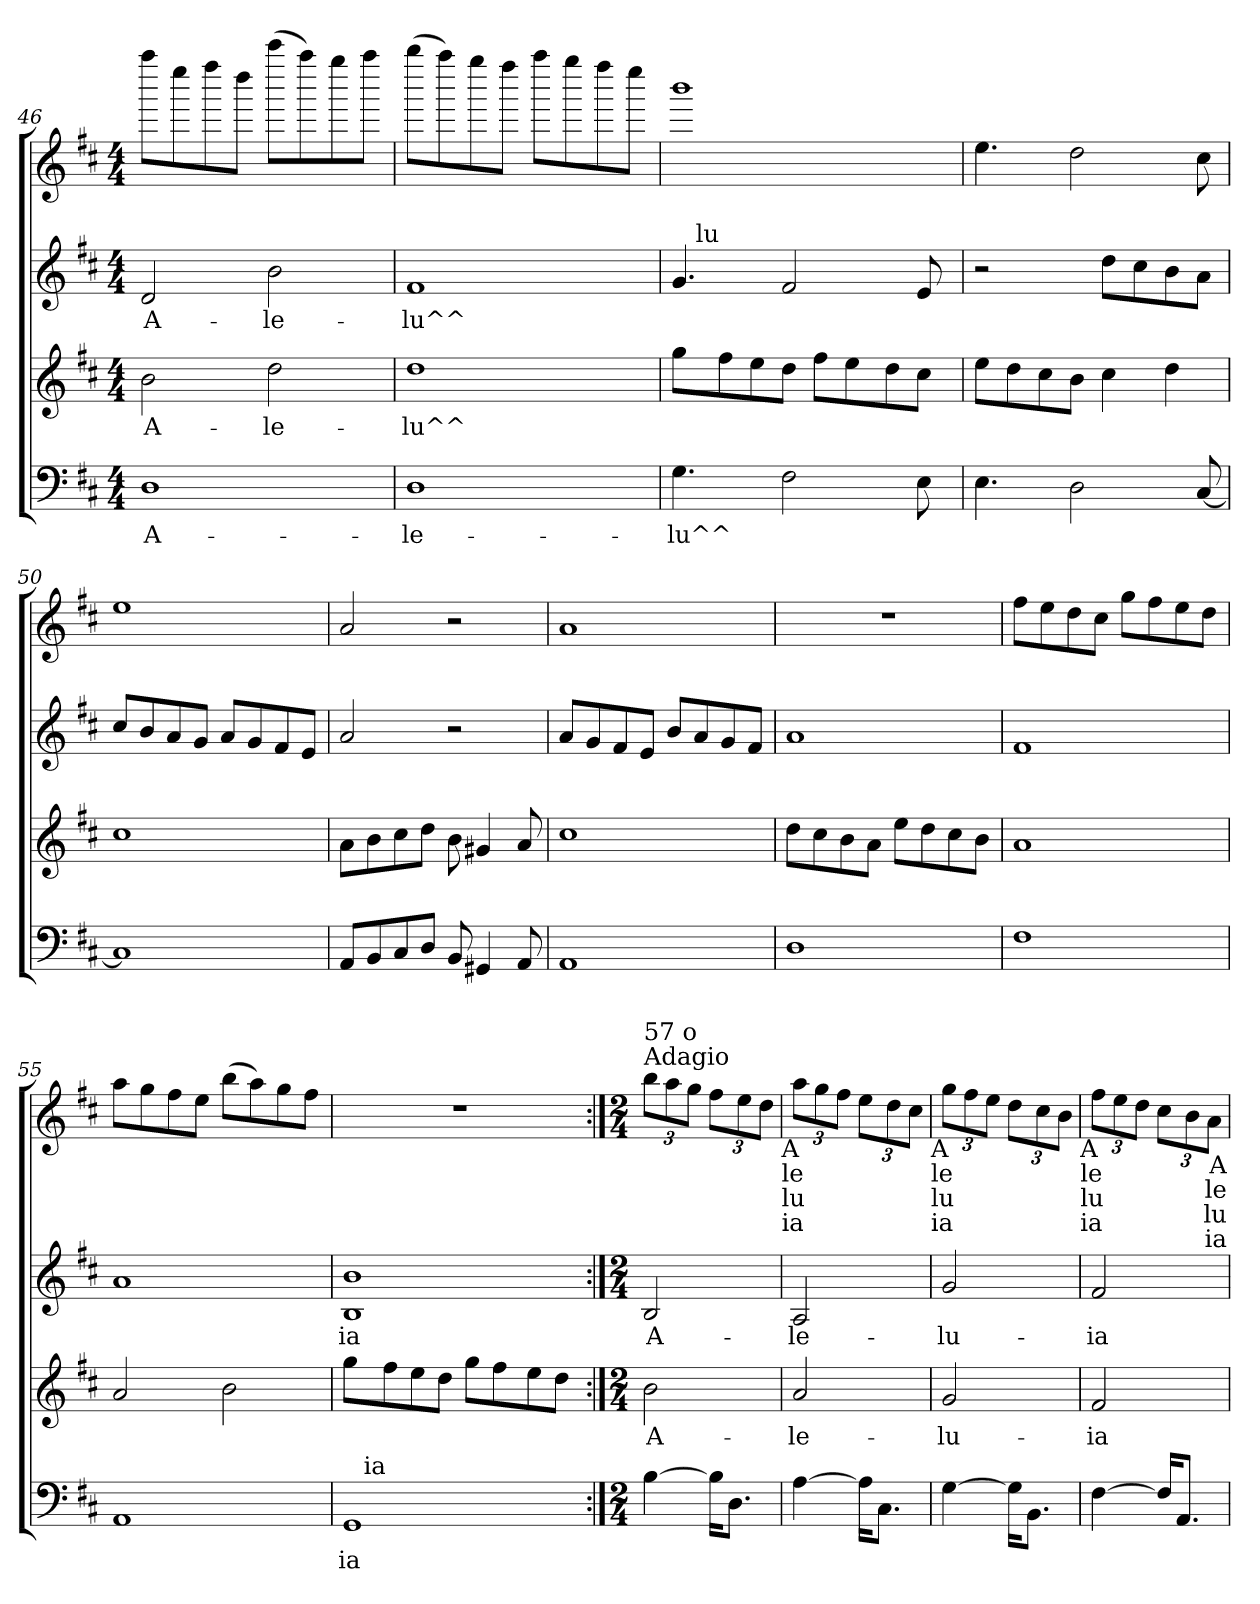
**kern	**text	**kern	**text	**kern	**text	**kern
*part4	*part4	*part3	*part3	*part2	*part2	*part1
*staff4	*staff4	*staff3	*staff3	*staff2	*staff2	*staff1
*clefF4	*	*clefG2	*	*clefG2	*	*clefG2
*k[f#c#]	*	*k[f#c#]	*	*k[f#c#]	*	*k[f#c#]
*D:	*	*D:	*	*D:	*	*D:
*M4/4	*	*M4/4	*	*M4/4	*	*M4/4
=46	=46	=46	=46	=46	=46	=46
!	!LO:LY:b	!	!LO:LY:b	!	!LO:LY:b	!
1D	A-	2b\	A-	2d/	A-	8aaaa\L
.	.	.	.	.	.	8eeee\
.	.	.	.	.	.	8ffff#\
.	.	.	.	.	.	8dddd\J
!	!	!	!LO:LY:b:rj	!	!LO:LY:b:rj	!
.	.	2dd\	-le-	2b\	-le-	(<8ccccc#\L
.	.	.	.	.	.	8aaaa\)
.	.	.	.	.	.	8gggg\
.	.	.	.	.	.	8aaaa\J
=47	=47	=47	=47	=47	=47	=47
!	!LO:LY:b	!	!LO:LY:b	!	!LO:LY:b	!
1D	-le-	1dd	-lu^^	1f#	-lu^^	(<8bbbb\L
.	.	.	.	.	.	8aaaa\)
.	.	.	.	.	.	8gggg\
.	.	.	.	.	.	8ffff#\J
.	.	.	.	.	.	8aaaa\L
.	.	.	.	.	.	8gggg\
.	.	.	.	.	.	8ffff#\
.	.	.	.	.	.	8eeee\J
=48	=48	=48	=48	=48	=48	=48
!	!LO:LY:b	!	!	!	!	!
*	*	*	*	*^	*	*
4.G\	-lu^^	8gg\L	.	4.g/	24ryy	.	1bbb
.	.	.	.	.	96ryy	.	.
!	!	!	!	!	!LO:TX:a:t=lu	!	!
.	.	.	.	.	3%2ryy	.	.
.	.	8ff#\	.	.	.	.	.
.	.	8ee\	.	.	.	.	.
2F#\	.	8dd\J	.	2f#/	.	.	.
.	.	8ff#\L	.	.	.	.	.
.	.	8ee\	.	.	.	.	.
.	.	.	.	.	6ryy	.	.
.	.	8dd\	.	.	.	.	.
8E\	.	8cc#\J	.	8e/	.	.	.
.	.	.	.	.	12ryy	.	.
.	.	.	.	.	48.ryy	.	.
*	*	*	*	*v	*v	*	*
!!LO:PB:g=z
=49	=49	=49	=49	=49	=49	=49
4.E\	.	8ee\L	.	2r	.	4.ee\
.	.	8dd\	.	.	.	.
.	.	8cc#\	.	.	.	.
2D\	.	8b\J	.	.	.	2dd\
.	.	4cc#\	.	8dd\L	.	.
.	.	.	.	8cc#\	.	.
.	.	4dd\	.	8b\	.	.
[<8C#/	.	.	.	8a\J	.	8cc#\
=50	=50	=50	=50	=50	=50	=50
1C#]	.	1cc#	.	8cc#/L	.	1ee
.	.	.	.	8b/	.	.
.	.	.	.	8a/	.	.
.	.	.	.	8g/J	.	.
.	.	.	.	8a/L	.	.
.	.	.	.	8g/	.	.
.	.	.	.	8f#/	.	.
.	.	.	.	8e/J	.	.
=51	=51	=51	=51	=51	=51	=51
8AA/L	.	8a\L	.	2a/	.	2a/
8BB/	.	8b\	.	.	.	.
8C#/	.	8cc#\	.	.	.	.
8D/J	.	8dd\J	.	.	.	.
8BB/	.	8b\	.	2r	.	2r
4GG#X/	.	4g#X/	.	.	.	.
8AA/	.	8a/	.	.	.	.
=52	=52	=52	=52	=52	=52	=52
1AA	.	1cc#	.	8a/L	.	1a
.	.	.	.	8g/	.	.
.	.	.	.	8f#/	.	.
.	.	.	.	8e/J	.	.
.	.	.	.	8b/L	.	.
.	.	.	.	8a/	.	.
.	.	.	.	8g/	.	.
.	.	.	.	8f#/J	.	.
!!LO:LB:g=z
=53	=53	=53	=53	=53	=53	=53
1D	.	8dd\L	.	1a	.	1r
.	.	8cc#\	.	.	.	.
.	.	8b\	.	.	.	.
.	.	8a\J	.	.	.	.
.	.	8ee\L	.	.	.	.
.	.	8dd\	.	.	.	.
.	.	8cc#\	.	.	.	.
.	.	8b\J	.	.	.	.
=54	=54	=54	=54	=54	=54	=54
1F#	.	1a	.	1f#	.	8ff#\L
.	.	.	.	.	.	8ee\
.	.	.	.	.	.	8dd\
.	.	.	.	.	.	8cc#\J
.	.	.	.	.	.	8gg\L
.	.	.	.	.	.	8ff#\
.	.	.	.	.	.	8ee\
.	.	.	.	.	.	8dd\J
=55	=55	=55	=55	=55	=55	=55
1AA	.	2a/	.	1a	.	8aa\L
.	.	.	.	.	.	8gg\
.	.	.	.	.	.	8ff#\
.	.	.	.	.	.	8ee\J
.	.	2b\	.	.	.	(<8bb\L
.	.	.	.	.	.	8aa\)
.	.	.	.	.	.	8gg\
.	.	.	.	.	.	8ff#\J
=56	=56	=56	=56	=56	=56	=56
!	!LO:LY:b	!	!	!	!LO:LY:b	!
*^	*	*	*	*	*	*
1GG	24ryy	ia	8gg\L	.	1B 1b	ia	1r
.	96ryy	.	.	.	.	.	.
!	!LO:TX:a:t=ia	!	!	!	!	!	!
.	3%2ryy	.	.	.	.	.	.
.	.	.	8ff#\	.	.	.	.
.	.	.	8ee\	.	.	.	.
.	.	.	8dd\J	.	.	.	.
.	.	.	8gg\L	.	.	.	.
.	.	.	8ff#\	.	.	.	.
.	6ryy	.	.	.	.	.	.
.	.	.	8ee\	.	.	.	.
.	.	.	8dd\J	.	.	.	.
.	12ryy	.	.	.	.	.	.
.	48.ryy	.	.	.	.	.	.
*v	*v	*	*	*	*	*	*
!!LO:LB:g=z
=57:|!	=57:|!	=57:|!	=57:|!	=57:|!	=57:|!	=57:|!
*M2/4	*	*M2/4	*	*M2/4	*	*M2/4
*^	*	*	*	*	*	*
!	!	!	!	!LO:LY:b	!	!LO:LY:b	!
*v	*v	*	*	*	*	*	*
*	*	*	*	*	*	*Xbrackettup
*^	*	*	*	*	*	*
!	!	!	!	!	!	!	!LO:TX:a:t=Adagio
!	!	!	!	!	!	!	!LO:TX:a:t=57 o
*v	*v	*	*	*	*	*	*
[>4B\	.	2b\	A-	2B/	A-	12bb\L
.	.	.	.	.	.	12aa\
.	.	.	.	.	.	12gg\J
16B\KL]	.	.	.	.	.	12ff#\L
8.D\J	.	.	.	.	.	.
.	.	.	.	.	.	12ee\
.	.	.	.	.	.	12dd\J
!	!	!	!	!	!	!LO:TX:b:t=A
!	!	!	!	!	!	!LO:TX:b:t=le
!	!	!	!	!	!	!LO:TX:b:t=lu
!	!	!	!	!	!	!LO:TX:b:t=ia
=58	=58	=58	=58	=58	=58	=58
!	!	!	!LO:LY:b:rj	!	!LO:LY:b:rj	!
[>4A\	.	2a/	-le-	2A/	-le-	12aa\L
.	.	.	.	.	.	12gg\
.	.	.	.	.	.	12ff#\J
16A\KL]	.	.	.	.	.	12ee\L
8.C#\J	.	.	.	.	.	.
.	.	.	.	.	.	12dd\
.	.	.	.	.	.	12cc#\J
!	!	!	!	!	!	!LO:TX:b:t=A
!	!	!	!	!	!	!LO:TX:b:t=le
!	!	!	!	!	!	!LO:TX:b:t=lu
!	!	!	!	!	!	!LO:TX:b:t=ia
=59	=59	=59	=59	=59	=59	=59
!	!	!	!LO:LY:b	!	!LO:LY:b	!
[>4G\	.	2g/	-lu-	2g/	-lu-	12gg\L
.	.	.	.	.	.	12ff#\
.	.	.	.	.	.	12ee\J
16G\KL]	.	.	.	.	.	12dd\L
8.BB\J	.	.	.	.	.	.
.	.	.	.	.	.	12cc#\
.	.	.	.	.	.	12b\J
!	!	!	!	!	!	!LO:TX:b:t=A
!	!	!	!	!	!	!LO:TX:b:t=le
!	!	!	!	!	!	!LO:TX:b:t=lu
!	!	!	!	!	!	!LO:TX:b:t=ia
=60	=60	=60	=60	=60	=60	=60
!	!	!	!LO:LY:b:rj	!	!LO:LY:b:rj	!
[>4F#\	.	2f#/	-ia	2f#/	-ia	12ff#\L
.	.	.	.	.	.	12ee\
.	.	.	.	.	.	12dd\J
16F#/KL]	.	.	.	.	.	12cc#\L
8.AA/J	.	.	.	.	.	.
.	.	.	.	.	.	12b\
.	.	.	.	.	.	12a\J
!	!	!	!	!	!	!LO:TX:b:t=A
!	!	!	!	!	!	!LO:TX:b:t=le
!	!	!	!	!	!	!LO:TX:b:t=lu
!	!	!	!	!	!	!LO:TX:b:t=ia
=	=	=	=	=	=	=
*-	*-	*-	*-	*-	*-	*-
